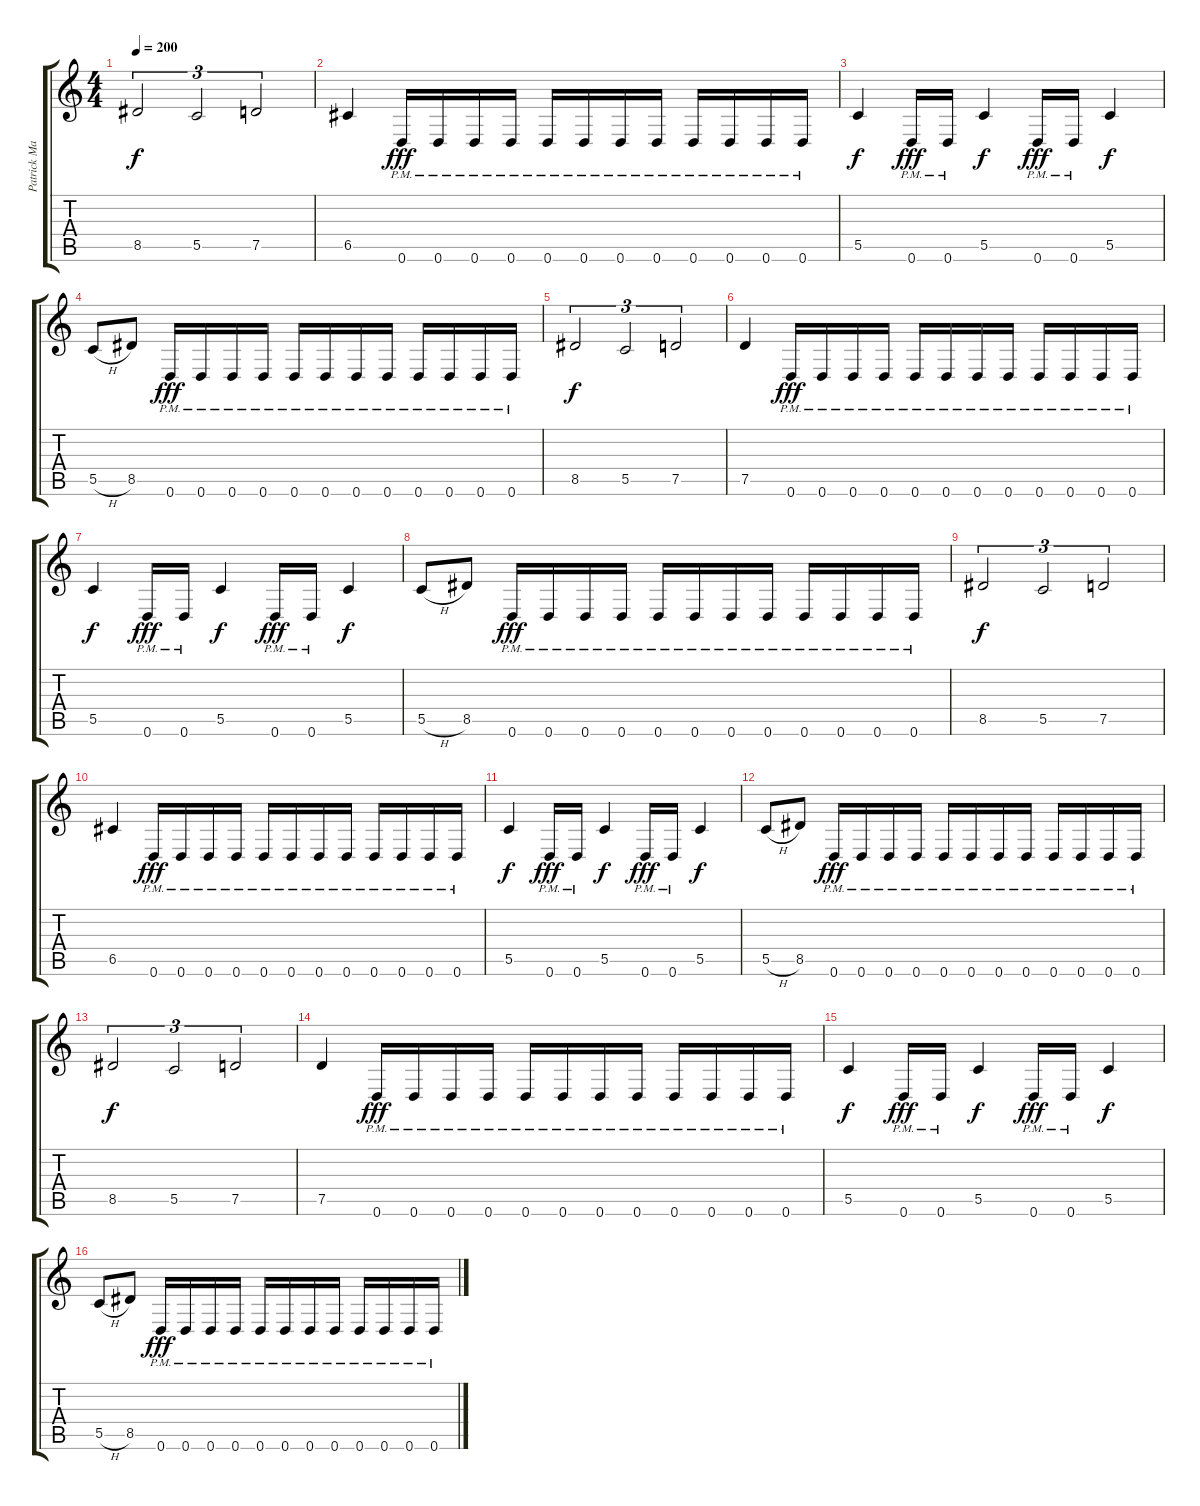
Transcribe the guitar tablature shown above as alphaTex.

\track ("Patrick Mameli" "Patrick Ma") {instrument distortionguitar}
\staff {score tabs}
\tuning (D4 A3 F3 C3 G2 D2) {hide}
\ts (4 4)
\tempo 200
\clef g2
\ks c
8.5.2{tu (3 2) dy f} 5.5.2{tu (3 2)} 7.5.2{tu (3 2)} |
6.5.4 0.6{pm}.16{dy fff} 0.6{pm}.16 0.6{pm}.16 0.6{pm}.16 0.6{pm}.16 0.6{pm}.16 0.6{pm}.16 0.6{pm}.16 0.6{pm}.16 0.6{pm}.16 0.6{pm}.16 0.6{pm}.16 |
5.5.4{dy f} 0.6{pm}.16{dy fff} 0.6{pm}.16 5.5.4{dy f} 0.6{pm}.16{dy fff} 0.6{pm}.16 5.5.4{dy f} |
5.5{h}.8 8.5.8 0.6{pm}.16{dy fff} 0.6{pm}.16 0.6{pm}.16 0.6{pm}.16 0.6{pm}.16 0.6{pm}.16 0.6{pm}.16 0.6{pm}.16 0.6{pm}.16 0.6{pm}.16 0.6{pm}.16 0.6{pm}.16 |
8.5.2{tu (3 2) dy f} 5.5.2{tu (3 2)} 7.5.2{tu (3 2)} |
7.5.4 0.6{pm}.16{dy fff} 0.6{pm}.16 0.6{pm}.16 0.6{pm}.16 0.6{pm}.16 0.6{pm}.16 0.6{pm}.16 0.6{pm}.16 0.6{pm}.16 0.6{pm}.16 0.6{pm}.16 0.6{pm}.16 |
5.5.4{dy f} 0.6{pm}.16{dy fff} 0.6{pm}.16 5.5.4{dy f} 0.6{pm}.16{dy fff} 0.6{pm}.16 5.5.4{dy f} |
5.5{h}.8 8.5.8 0.6{pm}.16{dy fff} 0.6{pm}.16 0.6{pm}.16 0.6{pm}.16 0.6{pm}.16 0.6{pm}.16 0.6{pm}.16 0.6{pm}.16 0.6{pm}.16 0.6{pm}.16 0.6{pm}.16 0.6{pm}.16 |
8.5.2{tu (3 2) dy f} 5.5.2{tu (3 2)} 7.5.2{tu (3 2)} |
6.5.4 0.6{pm}.16{dy fff} 0.6{pm}.16 0.6{pm}.16 0.6{pm}.16 0.6{pm}.16 0.6{pm}.16 0.6{pm}.16 0.6{pm}.16 0.6{pm}.16 0.6{pm}.16 0.6{pm}.16 0.6{pm}.16 |
5.5.4{dy f} 0.6{pm}.16{dy fff} 0.6{pm}.16 5.5.4{dy f} 0.6{pm}.16{dy fff} 0.6{pm}.16 5.5.4{dy f} |
5.5{h}.8 8.5.8 0.6{pm}.16{dy fff} 0.6{pm}.16 0.6{pm}.16 0.6{pm}.16 0.6{pm}.16 0.6{pm}.16 0.6{pm}.16 0.6{pm}.16 0.6{pm}.16 0.6{pm}.16 0.6{pm}.16 0.6{pm}.16 |
8.5.2{tu (3 2) dy f} 5.5.2{tu (3 2)} 7.5.2{tu (3 2)} |
7.5.4 0.6{pm}.16{dy fff} 0.6{pm}.16 0.6{pm}.16 0.6{pm}.16 0.6{pm}.16 0.6{pm}.16 0.6{pm}.16 0.6{pm}.16 0.6{pm}.16 0.6{pm}.16 0.6{pm}.16 0.6{pm}.16 |
5.5.4{dy f} 0.6{pm}.16{dy fff} 0.6{pm}.16 5.5.4{dy f} 0.6{pm}.16{dy fff} 0.6{pm}.16 5.5.4{dy f} |
5.5{h}.8 8.5.8 0.6{pm}.16{dy fff} 0.6{pm}.16 0.6{pm}.16 0.6{pm}.16 0.6{pm}.16 0.6{pm}.16 0.6{pm}.16 0.6{pm}.16 0.6{pm}.16 0.6{pm}.16 0.6{pm}.16 0.6{pm}.16
